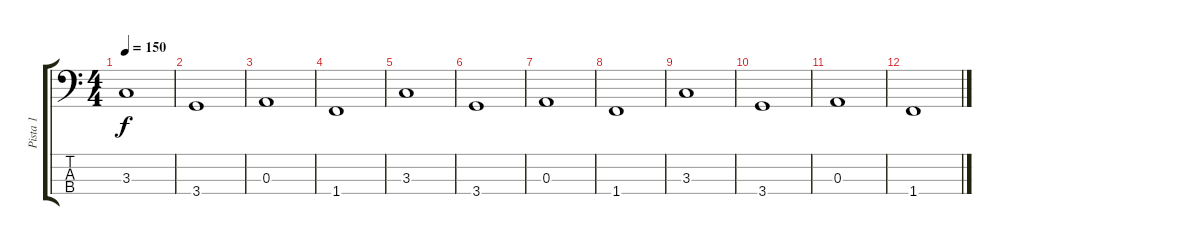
\track ("Pista 1" "Pista 1") {instrument fretlessbass}
\staff {score tabs}
\tuning (G2 D2 A1 E1) {hide}
\ts (4 4)
\tempo 150
\clef f4
\ks c
3.3.1{dy f} |
3.4.1 |
0.3.1 |
1.4.1 |
3.3.1 |
3.4.1 |
0.3.1 |
1.4.1 |
3.3.1 |
3.4.1 |
0.3.1 |
1.4.1
